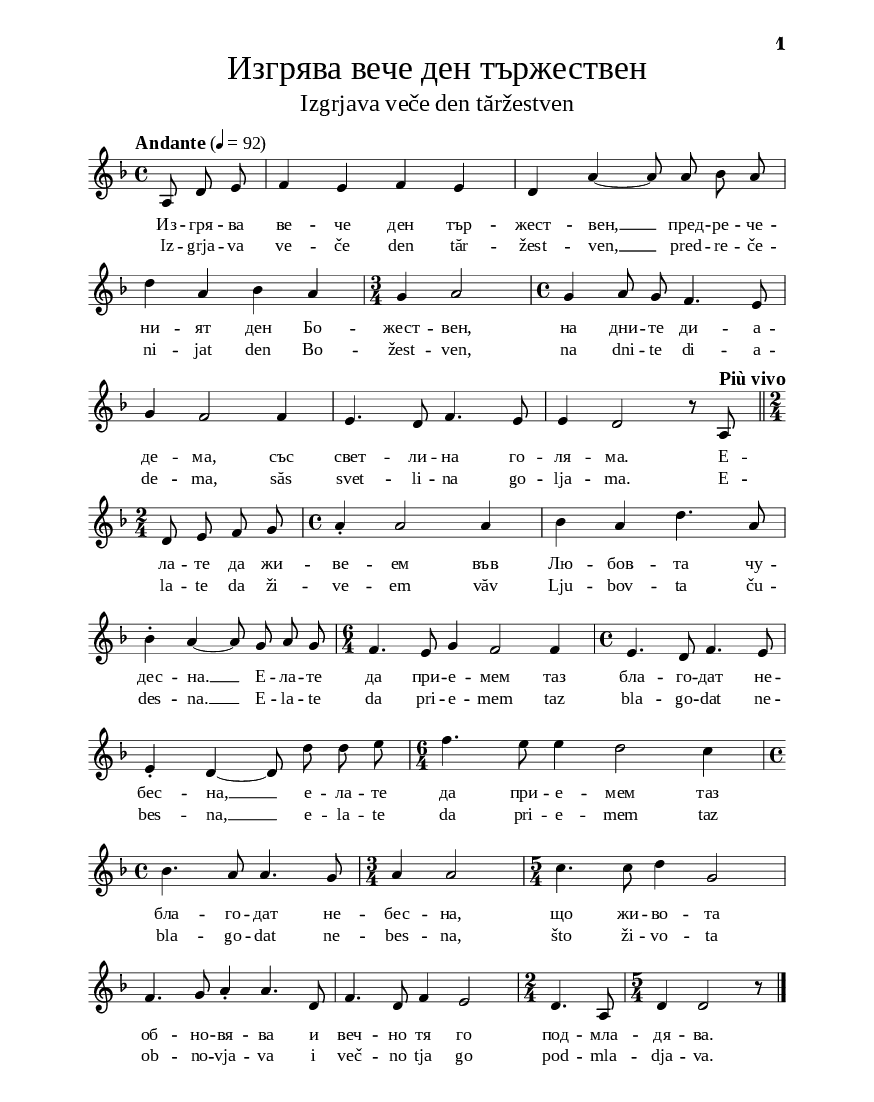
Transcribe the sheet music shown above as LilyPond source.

\version "2.24.3"

% include paper part and global functions
\include "include/globals.ily"

\bookpart {
  \label #'ref022
  \tocItem \markup "Изгрява вече ден тържествен – Izgrjava veče den tăržestven"
  \include "include/bookpart-paper.ily"
  \score {
    \include "include/score-layout.ily"

    \new Voice \absolute {
      \clef treble
      \key d \minor
      \time 4/4
      \tempoFunc "Andante" 4 "92"
      \autoBeamOff

      \partial 4.

      a8 d'8 e'8 |f'4 e'4 f'4 e'4 |d'4 a'4 ~ a'8 a'8 bes'8 a'8 \break |
      d''4 a'4 bes'4 a'4 |\time 3/4  g'4 a'2 | \time 4/4  g'4 a'8 g'8 f'4. e'8 \break
      g'4 f'2 f'4 |  e'4. d'8 f'4. e'8 | e'4 d'2 r8 \tempo "Più vivo" a8 | \bar "||" \time 2/4 \break
      d'8 e'8 f'8 g'8 | \time 4/4  a'4 \staccato a'2 a'4 | bes'4 a'4 d''4. a'8 \break |
      bes'4 \staccato a'4 ~ a'8 g'8 a'8 g'8 |  \time 6/4  f'4. e'8 g'4 f'2 f'4 | \time 4/4  e'4. d'8 f'4. e'8 \break |
      e'4 \staccato d'4 ~ d'8 d''8 d''8 e''8 | \time 6/4  f''4. e''8 e''4 d''2 c''4 \break
      \time 4/4  bes'4. a'8 a'4. g'8 |  \time 3/4  a'4 a'2 | \time 5/4  c''4. c''8 d''4 g'2 \break |
      f'4. g'8 a'4 \staccato a'4. d'8 | f'4. d'8 f'4 e'2 | \time 2/4 d'4. a8 | \time 5/4 d'4 d'2 r8 \bar "|."
    }
    \addlyrics {
      Из -- гря -- ва ве -- че ден тър -- жест -- вен, __ пред -- ре -- че
      -- ни -- ят ден Бо -- жест -- вен, на дни --
      те ди -- а -- де -- ма, със свет -- ли -- на го
      -- ля -- ма. Е -- ла -- те да жи -- ве -- ем във
      Лю -- бов -- та чу -- дес -- на. __ Е -- ла -- те
      да при -- е -- мем таз бла -- го -- дат не --
      бес -- на, __ е -- ла -- те да при -- е -- мем таз
      бла -- го -- дат не -- бес -- на, що жи -- во --
      та об -- но -- вя -- ва и веч -- но тя го под
      -- мла -- дя -- ва.
    }
    \addlyrics {
      Iz -- grja -- va ve -- če den tăr -- žest -- ven, __ pred -- re -- če
      -- ni -- jat den Bo -- žest -- ven, na dni --
      te di -- a -- de -- ma, săs svet -- li -- na go
      -- lja -- ma. E -- la -- te da ži -- ve -- em văv
      Lju -- bov -- ta ču -- des -- na. __ E -- la -- te
      da pri -- e -- mem taz bla -- go -- dat ne --
      bes -- na, __ e -- la -- te da pri -- e -- mem taz
      bla -- go -- dat ne -- bes -- na, što ži -- vo --
      ta ob -- no -- vja -- va i več -- no tja go pod
      -- mla -- dja -- va.
    }
    \header {
      title = \titleFunc "Изгрява вече ден тържествен" "Izgrjava veče den tăržestven"
    }

    \midi{}

  } % score

  \pageBreak

  \markup \fontsize #bgCoupletFontSize {
    \hspace #3
    \override #`(baseline-skip . ,bgCoupletBaselineSkip)
   \column {

      \line { 2. И носи радост за душата, }
      \line {   "   " и прогласява свободата,}
      \line {   "   " и мир с Любов пресвята}
      \line {   "   " за всички на Земята. }


      \vspace #0.5
      \line { "   " \italic {Припев: } }

      \line {   "   "  Елате да живеем }

      \line {   "   " във Любовта чудесна. }

      \line {   "   " Елате да приемем }

      \line {   "   " таз благодат небесна, }

      \line {   "   " що живота обновява }

      \line {   "   " и вечно тя го подмладява. }

       \vspace #0.5
      \line {  3.  О, ден прекрасен, вечно благо, }
      \line {   "   " кому за тебе не е драго? }
      \line {   "   " За всичките години}
      \line {   "   " по-скоро обнови ни! }

      \vspace #0.5
      \line { "   " \italic {Припев ... } }
    }
    \hspace #1
    \override #`(baseline-skip . ,bgCoupletBaselineSkip)
    \column {

      \line { 2. I nosi radost za dušata, }
      \line {   "   " i proglasjava svobodata,}
      \line {   "   " i mir s Ljubov presvjata}
      \line {   "   " za vsički na Zemjata. }


       \vspace #0.5
      \line { "   " \italic {Pripev: } }

      \line {   "   "  Elate da živeem }

      \line {   "   " văv Ljubovta čudesna. }

      \line {   "   " Elate da priemem }

      \line {   "   " taz blagodat nebesna, }

      \line {   "   " što života obnovjava }

      \line {   "   " i večno tja go podmladjava. }

      \vspace #0.5
      \line {  3.  O, den prekrasen, večno blago, }
      \line {   "   " komu za tebe ne e drago? }
      \line {   "   " Za vsičkite godini}
      \line {   "   " po-skoro obnovi ni! }

       \vspace #0.5
      \line { "   " \italic {Pripev ... } }
    }    %column

  } % markup


  \markup \empty-two


  % include foreign translation(s) of the song
  \version "2.24.3"

\markup \fill-line { \fontsize #deTitleFontSize "Der feierliche Tag bricht schon an" }
\markup \null
\markup \null


\markup \abs-fontsize #10 {
  \hspace #25
  \override #`(baseline-skip . ,deCoupletBaselineSkip)


  \column {
    \line { 1. Der feierliche Tag bricht schon an, }
    \line {   "   " der vorherbestimmte göttliche Tag, }
    \line {   "   " ein Diadem der Tage,}
    \line {   "   " mit seinem großen Licht. }


     \vspace #0.5
    \line { "   " \italic { Refrain:}  }
    \line {"   " Kommt, auf dass wir }
    \line {   "   "in der wunderbaren Liebe leben. }
    \line {   "   " Kommt, auf dass wir  }
    \line {   "   " diesen himmlischen Segen empfangen, }
    \line {   "   " welcher das Leben erneuert }
    \line {   "   " und es ewig verjüngt. }
  \vspace #0.5
      \line {2. Und er bringt Freude für die Seele }
    \line {   "   "und verkündet die Freiheit }
    \line {   "   " und den Frieden mit allheiliger Liebe }
    \line {   "   " für alle auf der Erde. }

     \vspace #0.5
    \line { "   " \italic { Refrain } ... }

    \vspace #0.5
    \line { 3. Oh, wunderschöner Tag, ewiges Wohl, }
    \line {   "   " wem ist das nicht wertvoll? }
    \line {   "   " Für all die Jahre}
    \line {   "   " erneuere uns bald! }
  }
}










} % bookpart
